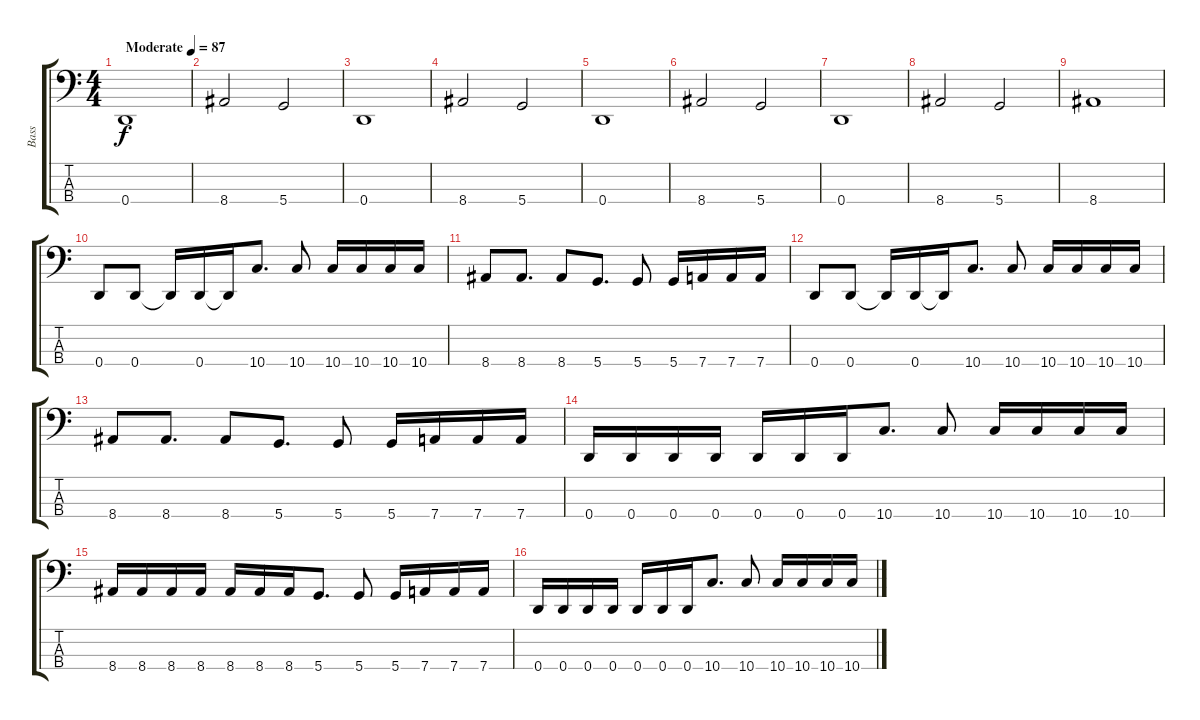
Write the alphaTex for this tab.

\track ("Bass" "Bass") {instrument electricbasspick}
\staff {score tabs}
\tuning (G2 D2 A1 D1) {hide}
\ts (4 4)
\tempo (87 "Moderate")
\clef f4
\ks c
0.4.1{dy f instrument electricbasspick} |
8.4.2 5.4.2 |
0.4.1 |
8.4.2 5.4.2 |
0.4.1 |
8.4.2 5.4.2 |
0.4.1 |
8.4.2 5.4.2 |
8.4.1 |
0.4.8 0.4.8 0.4{t}.16 0.4.16 0.4{t}.16 10.4.8{d} 10.4.8 10.4.16 10.4.16 10.4.16 10.4.16 |
8.4.8 8.4.8{d} 8.4.8 5.4.8{d} 5.4.8 5.4.16 7.4.16 7.4.16 7.4.16 |
0.4.8 0.4.8 0.4{t}.16 0.4.16 0.4{t}.16 10.4.8{d} 10.4.8 10.4.16 10.4.16 10.4.16 10.4.16 |
8.4.8 8.4.8{d} 8.4.8 5.4.8{d} 5.4.8 5.4.16 7.4.16 7.4.16 7.4.16 |
0.4.16 0.4.16 0.4.16 0.4.16 0.4.16 0.4.16 0.4.16 10.4.8{d} 10.4.8 10.4.16 10.4.16 10.4.16 10.4.16 |
8.4.16 8.4.16 8.4.16 8.4.16 8.4.16 8.4.16 8.4.16 5.4.8{d} 5.4.8 5.4.16 7.4.16 7.4.16 7.4.16 |
0.4.16 0.4.16 0.4.16 0.4.16 0.4.16 0.4.16 0.4.16 10.4.8{d} 10.4.8 10.4.16 10.4.16 10.4.16 10.4.16
